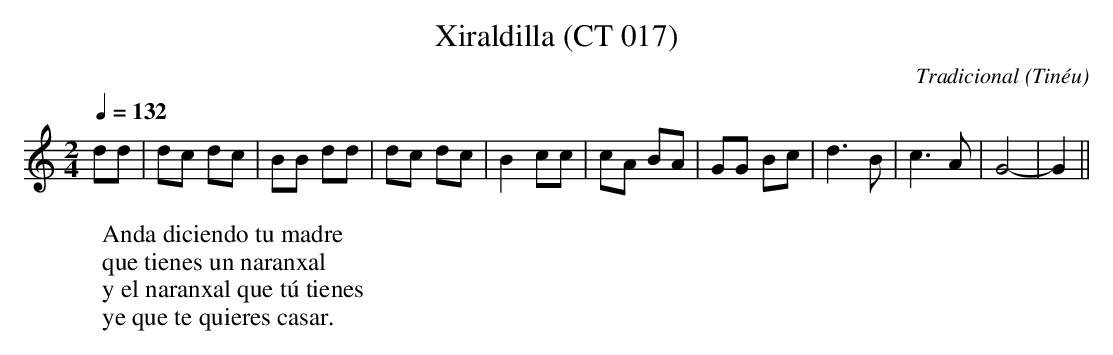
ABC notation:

X:1
T:Xiraldilla (CT 017)
C:Tradicional
O:Tinéu
M:2/4
L:1/8
Q:1/4=132
K:C
dd|dc dc|BB dd|dc dc|B2 cc|cA BA|GG Bc|d3 B|c3 A|G4-|G2||
W:Anda diciendo tu madre
W:que tienes un naranxal
W:y el naranxal que tú tienes
W:ye que te quieres casar.
W:
